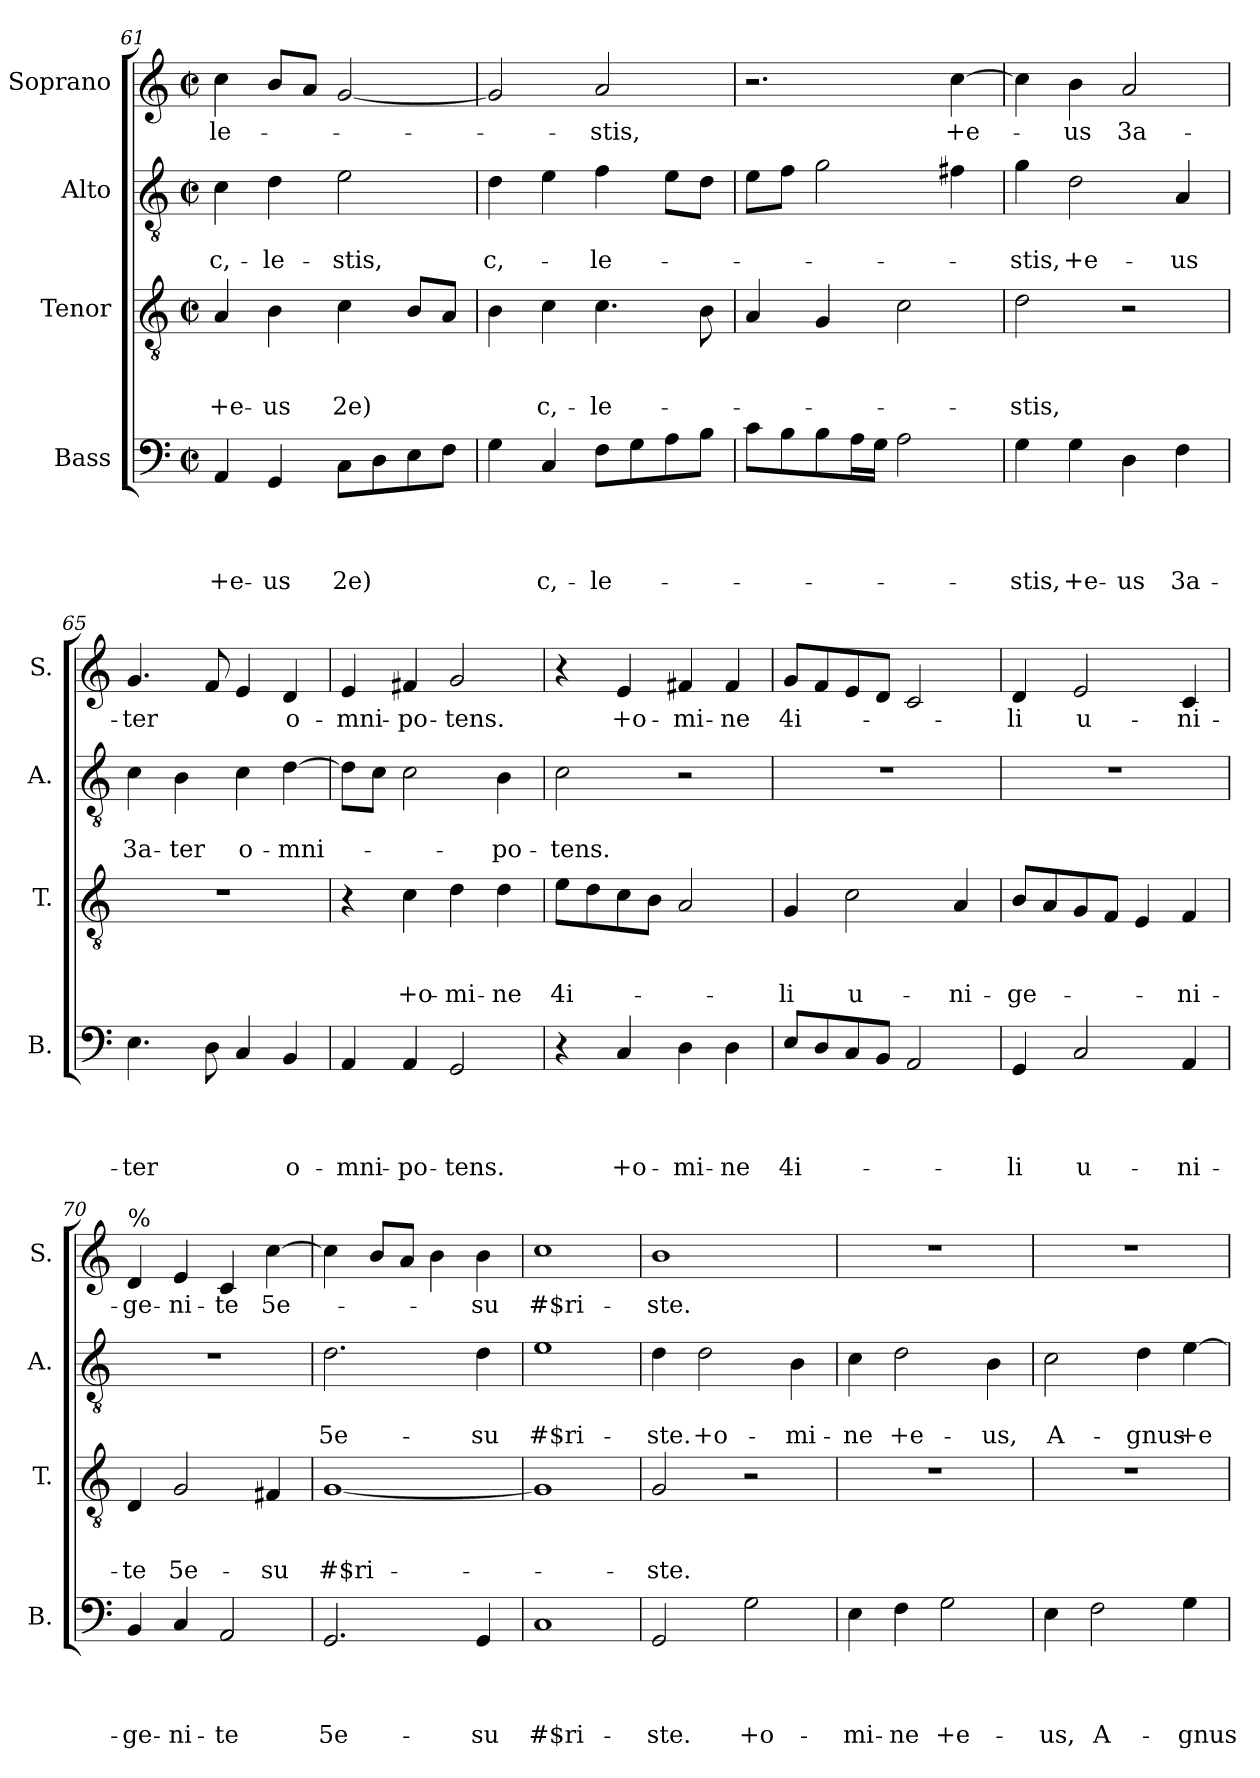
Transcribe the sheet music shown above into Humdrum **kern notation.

**kern	**text	**text	**text	**text	**kern	**text	**text	**text	**kern	**text	**text	**kern	**text
*part4	*part4	*part4	*part4	*part4	*part3	*part3	*part3	*part3	*part2	*part2	*part2	*part1	*part1
*staff4	*staff4	*staff4	*staff4	*staff4	*staff3	*staff3	*staff3	*staff3	*staff2	*staff2	*staff2	*staff1	*staff1
*I"Bass	*	*	*	*	*I"Tenor	*	*	*	*I"Alto	*	*	*I"Soprano	*
*I'B.	*	*	*	*	*I'T.	*	*	*	*I'A.	*	*	*I'S.	*
*clefF4	*	*	*	*	*clefGv2	*	*	*	*clefGv2	*	*	*clefG2	*
*k[]	*	*	*	*	*k[]	*	*	*	*k[]	*	*	*k[]	*
*C:	*	*	*	*	*C:	*	*	*	*C:	*	*	*C:	*
*M2/2	*	*	*	*	*M2/2	*	*	*	*M2/2	*	*	*M2/2	*
*met(c|)	*	*	*	*	*met(c|)	*	*	*	*met(c|)	*	*	*met(c|)	*
=61	=61	=61	=61	=61	=61	=61	=61	=61	=61	=61	=61	=61	=61
!	!	!	!	!LO:LY:b	!	!	!	!LO:LY:b	!	!	!LO:LY:b	!	!LO:LY:b
4AA/	.	.	.	+e-	4A/	.	.	+e-	4c\	.	c,-	4cc\	-le-
!	!	!	!	!LO:LY:b	!	!	!	!LO:LY:b	!	!	!LO:LY:b	!	!
4GG/	.	.	.	-us	4B\	.	.	-us	4d\	.	-le-	8b/L	.
.	.	.	.	.	.	.	.	.	.	.	.	8a/J	.
!	!	!	!	!LO:LY:b	!	!	!	!LO:LY:b	!	!	!LO:LY:b	!	!
8C\L	.	.	.	2e)	4c\	.	.	2e)	2e\	.	-stis,	[<2g/	.
8D\	.	.	.	.	.	.	.	.	.	.	.	.	.
8E\	.	.	.	.	8B/L	.	.	.	.	.	.	.	.
8F\J	.	.	.	.	8A/J	.	.	.	.	.	.	.	.
=62	=62	=62	=62	=62	=62	=62	=62	=62	=62	=62	=62	=62	=62
!	!	!	!	!	!	!	!	!	!	!	!LO:LY:b	!	!
4G\	.	.	.	.	4B\	.	.	.	4d\	.	c,-	2g/]	.
!	!	!	!	!LO:LY:b	!	!	!	!LO:LY:b	!	!	!	!	!
4C/	.	.	.	c,-	4c\	.	.	c,-	4e\	.	.	.	.
!	!	!	!	!LO:LY:b	!	!	!	!LO:LY:b	!	!	!LO:LY:b	!	!LO:LY:b
8F\L	.	.	.	-le-	4.c\	.	.	-le-	4f\	.	-le-	2a/	-stis,
8G\	.	.	.	.	.	.	.	.	.	.	.	.	.
8A\	.	.	.	.	.	.	.	.	8e\L	.	.	.	.
8B\J	.	.	.	.	8B\	.	.	.	8d\J	.	.	.	.
=63	=63	=63	=63	=63	=63	=63	=63	=63	=63	=63	=63	=63	=63
8c\L	.	.	.	.	4A/	.	.	.	8e\L	.	.	2.r	.
8B\	.	.	.	.	.	.	.	.	8f\J	.	.	.	.
8B\	.	.	.	.	4G/	.	.	.	2g\	.	.	.	.
16A\L	.	.	.	.	.	.	.	.	.	.	.	.	.
16G\JJ	.	.	.	.	.	.	.	.	.	.	.	.	.
2A\	.	.	.	.	2c\	.	.	.	.	.	.	.	.
!	!	!	!	!	!	!	!	!	!	!	!	!	!LO:LY:b
.	.	.	.	.	.	.	.	.	4f#X\	.	.	[>4cc\	+e-
=64	=64	=64	=64	=64	=64	=64	=64	=64	=64	=64	=64	=64	=64
!	!	!	!	!LO:LY:b	!	!	!	!LO:LY:b	!	!	!LO:LY:b	!	!
4G\	.	.	.	-stis,	2d\	.	.	-stis,	4g\	.	-stis,	4cc\]	.
!	!	!	!	!LO:LY:b	!	!	!	!	!	!	!LO:LY:b	!	!LO:LY:b
4G\	.	.	.	+e-	.	.	.	.	2d\	.	+e-	4b\	-us
!	!	!	!	!LO:LY:b	!	!	!	!	!	!	!	!	!LO:LY:b
4D\	.	.	.	-us	2r	.	.	.	.	.	.	2a/	3a-
!	!	!	!	!LO:LY:b	!	!	!	!	!	!	!LO:LY:b	!	!
4F\	.	.	.	3a-	.	.	.	.	4A/	.	-us	.	.
!!LO:PB:g=z
=65	=65	=65	=65	=65	=65	=65	=65	=65	=65	=65	=65	=65	=65
!	!	!	!	!LO:LY:b	!	!	!	!	!	!	!LO:LY:b	!	!LO:LY:b
4.E\	.	.	.	-ter	1r	.	.	.	4c\	.	3a-	4.g/	-ter
!	!	!	!	!	!	!	!	!	!	!	!LO:LY:b	!	!
.	.	.	.	.	.	.	.	.	4B\	.	-ter	.	.
8D\	.	.	.	.	.	.	.	.	.	.	.	8f/	.
!	!	!	!	!	!	!	!	!	!	!	!LO:LY:b	!	!
4C/	.	.	.	.	.	.	.	.	4c\	.	o-	4e/	.
!	!	!	!	!LO:LY:b	!	!	!	!	!	!	!LO:LY:b	!	!LO:LY:b
4BB/	.	.	.	o-	.	.	.	.	[>4d\	.	-mni-	4d/	o-
=66	=66	=66	=66	=66	=66	=66	=66	=66	=66	=66	=66	=66	=66
!	!	!	!	!LO:LY:b	!	!	!	!	!	!	!	!	!LO:LY:b
4AA/	.	.	.	-mni-	4r	.	.	.	8d\L]	.	.	4e/	-mni-
.	.	.	.	.	.	.	.	.	8c\J	.	.	.	.
!	!	!	!	!LO:LY:b	!	!	!	!LO:LY:b	!	!	!	!	!LO:LY:b
4AA/	.	.	.	-po-	4c\	.	.	+o-	2c\	.	.	4f#X/	-po-
!	!	!	!	!LO:LY:b	!	!	!	!LO:LY:b	!	!	!	!	!LO:LY:b
2GG/	.	.	.	-tens.	4d\	.	.	-mi-	.	.	.	2g/	-tens.
!	!	!	!	!	!	!	!	!LO:LY:b	!	!	!LO:LY:b	!	!
.	.	.	.	.	4d\	.	.	-ne	4B\	.	-po-	.	.
=67	=67	=67	=67	=67	=67	=67	=67	=67	=67	=67	=67	=67	=67
!	!	!	!	!	!	!	!	!LO:LY:b	!	!	!LO:LY:b	!	!
4r	.	.	.	.	8e\L	.	.	4i-	2c\	.	-tens.	4r	.
.	.	.	.	.	8d\	.	.	.	.	.	.	.	.
!	!	!	!	!LO:LY:b	!	!	!	!	!	!	!	!	!LO:LY:b
4C/	.	.	.	+o-	8c\	.	.	.	.	.	.	4e/	+o-
.	.	.	.	.	8B\J	.	.	.	.	.	.	.	.
!	!	!	!	!LO:LY:b	!	!	!	!	!	!	!	!	!LO:LY:b
4D\	.	.	.	-mi-	2A/	.	.	.	2r	.	.	4f#X/	-mi-
!	!	!	!	!LO:LY:b	!	!	!	!	!	!	!	!	!LO:LY:b
4D\	.	.	.	-ne	.	.	.	.	.	.	.	4f#/	-ne
=68	=68	=68	=68	=68	=68	=68	=68	=68	=68	=68	=68	=68	=68
!	!	!	!	!LO:LY:b	!	!	!	!LO:LY:b	!	!	!	!	!LO:LY:b
8E/L	.	.	.	4i-	4G/	.	.	-li	1r	.	.	8g/L	4i-
8D/	.	.	.	.	.	.	.	.	.	.	.	8f/	.
!	!	!	!	!	!	!	!	!LO:LY:b	!	!	!	!	!
8C/	.	.	.	.	2c\	.	.	u-	.	.	.	8e/	.
8BB/J	.	.	.	.	.	.	.	.	.	.	.	8d/J	.
2AA/	.	.	.	.	.	.	.	.	.	.	.	2c/	.
!	!	!	!	!	!	!	!	!LO:LY:b	!	!	!	!	!
.	.	.	.	.	4A/	.	.	-ni-	.	.	.	.	.
=69	=69	=69	=69	=69	=69	=69	=69	=69	=69	=69	=69	=69	=69
!	!	!	!	!LO:LY:b	!	!	!	!LO:LY:b	!	!	!	!	!LO:LY:b
4GG/	.	.	.	-li	8B/L	.	.	-ge-	1r	.	.	4d/	-li
.	.	.	.	.	8A/	.	.	.	.	.	.	.	.
!	!	!	!	!LO:LY:b	!	!	!	!	!	!	!	!	!LO:LY:b
2C/	.	.	.	u-	8G/	.	.	.	.	.	.	2e/	u-
.	.	.	.	.	8F/J	.	.	.	.	.	.	.	.
.	.	.	.	.	4E/	.	.	.	.	.	.	.	.
!	!	!	!	!LO:LY:b	!	!	!	!LO:LY:b	!	!	!	!	!LO:LY:b
4AA/	.	.	.	-ni-	4F/	.	.	-ni-	.	.	.	4c/	-ni-
!!LO:LB:g=z
=70	=70	=70	=70	=70	=70	=70	=70	=70	=70	=70	=70	=70	=70
!	!	!	!	!	!	!	!	!	!	!	!	!LO:TX:a:t=%	!
!	!	!	!	!LO:LY:b	!	!	!	!LO:LY:b	!	!	!	!	!LO:LY:b
4BB/	.	.	.	-ge-	4D/	.	.	-te	1r	.	.	4d/	-ge-
!	!	!	!	!LO:LY:b	!	!	!	!LO:LY:b	!	!	!	!	!LO:LY:b
4C/	.	.	.	-ni-	2G/	.	.	5e-	.	.	.	4e/	-ni-
!	!	!	!	!LO:LY:b	!	!	!	!	!	!	!	!	!LO:LY:b
2AA/	.	.	.	-te	.	.	.	.	.	.	.	4c/	-te
!	!	!	!	!	!	!	!	!LO:LY:b	!	!	!	!	!LO:LY:b
.	.	.	.	.	4F#X/	.	.	-su	.	.	.	[>4cc\	5e-
=71	=71	=71	=71	=71	=71	=71	=71	=71	=71	=71	=71	=71	=71
!	!	!	!	!LO:LY:b	!	!	!	!LO:LY:b	!	!	!LO:LY:b	!	!
2.GG/	.	.	.	5e-	[<1G	.	.	#$ri-	2.d\	.	5e-	4cc\]	.
.	.	.	.	.	.	.	.	.	.	.	.	8b/L	.
.	.	.	.	.	.	.	.	.	.	.	.	8a/J	.
.	.	.	.	.	.	.	.	.	.	.	.	4b\	.
!	!	!	!	!LO:LY:b	!	!	!	!	!	!	!LO:LY:b	!	!LO:LY:b
4GG/	.	.	.	-su	.	.	.	.	4d\	.	-su	4b\	-su
=72	=72	=72	=72	=72	=72	=72	=72	=72	=72	=72	=72	=72	=72
!	!	!	!	!LO:LY:b	!	!	!	!	!	!	!LO:LY:b	!	!LO:LY:b
1C	.	.	.	#$ri-	1G]	.	.	.	1e	.	#$ri-	1cc	#$ri-
=73	=73	=73	=73	=73	=73	=73	=73	=73	=73	=73	=73	=73	=73
!	!	!	!	!LO:LY:b	!	!	!	!LO:LY:b	!	!	!LO:LY:b	!	!LO:LY:b
2GG/	.	.	.	-ste.	2G/	.	.	-ste.	4d\	.	-ste.	1b	-ste.
!	!	!	!	!	!	!	!	!	!	!	!LO:LY:b	!	!
.	.	.	.	.	.	.	.	.	2d\	.	+o-	.	.
!	!	!	!	!LO:LY:b	!	!	!	!	!	!	!	!	!
2G\	.	.	.	+o-	2r	.	.	.	.	.	.	.	.
!	!	!	!	!	!	!	!	!	!	!	!LO:LY:b	!	!
.	.	.	.	.	.	.	.	.	4B\	.	-mi-	.	.
=74	=74	=74	=74	=74	=74	=74	=74	=74	=74	=74	=74	=74	=74
!	!	!	!	!LO:LY:b	!	!	!	!	!	!	!LO:LY:b	!	!
4E\	.	.	.	-mi-	1r	.	.	.	4c\	.	-ne	1r	.
!	!	!	!	!LO:LY:b	!	!	!	!	!	!	!LO:LY:b	!	!
4F\	.	.	.	-ne	.	.	.	.	2d\	.	+e-	.	.
!	!	!	!	!LO:LY:b	!	!	!	!	!	!	!	!	!
2G\	.	.	.	+e-	.	.	.	.	.	.	.	.	.
!	!	!	!	!	!	!	!	!	!	!	!LO:LY:b	!	!
.	.	.	.	.	.	.	.	.	4B\	.	-us,	.	.
=75	=75	=75	=75	=75	=75	=75	=75	=75	=75	=75	=75	=75	=75
!	!	!	!	!LO:LY:b	!	!	!	!	!	!	!LO:LY:b	!	!
4E\	.	.	.	-us,	1r	.	.	.	2c\	.	A-	1r	.
!	!	!	!	!LO:LY:b	!	!	!	!	!	!	!	!	!
2F\	.	.	.	A-	.	.	.	.	.	.	.	.	.
!	!	!	!	!	!	!	!	!	!	!	!LO:LY:b	!	!
.	.	.	.	.	.	.	.	.	4d\	.	-gnus	.	.
!	!	!	!	!LO:LY:b	!	!	!	!	!	!	!LO:LY:b	!	!
4G\	.	.	.	-gnus	.	.	.	.	[<4e\	.	+e-	.	.
=	=	=	=	=	=	=	=	=	=	=	=	=	=
*-	*-	*-	*-	*-	*-	*-	*-	*-	*-	*-	*-	*-	*-
